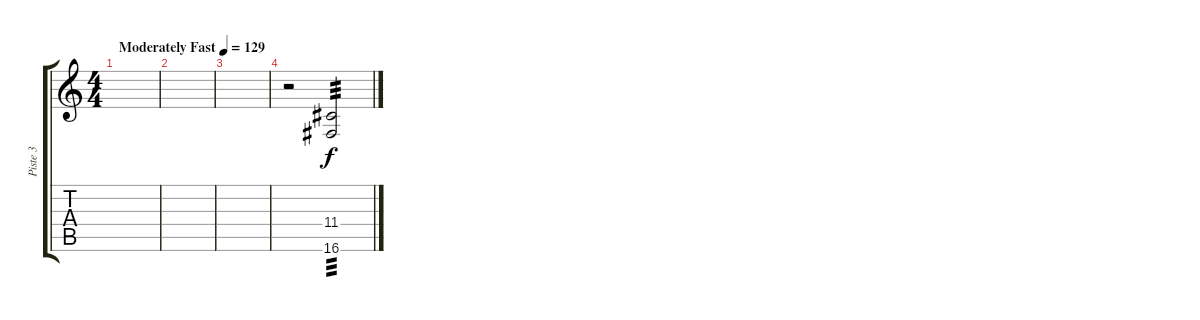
\track ("Piste 3" "Piste 3") {instrument telephonering}
\staff {score tabs}
\tuning (E4 B3 G3 D3 A2 D2) {hide}
\ts (4 4)
\tempo (129 "Moderately Fast")
\clef g2
\ks c
|
|
|
r.2 (11.4 16.6).2{tp 3}
